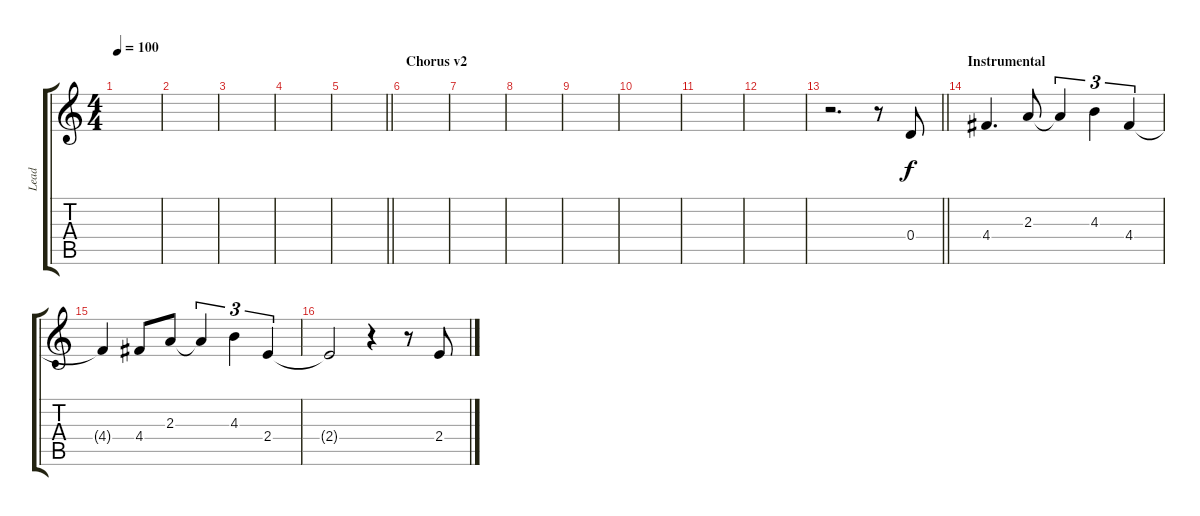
\track ("Lead" "Lead") {instrument distortionguitar}
\staff {score tabs}
\tuning (E4 B3 G3 D3 A2 E2) {hide}
\ts (4 4)
\tempo 100
\clef g2
\ks c
|
|
|
|
\barLineRight lightlight
|
\section ("" "Chorus v2")
|
|
|
|
|
|
|
\barLineRight lightlight
r.2{d} r.8 0.4.8 |
\section ("" "Instrumental")
4.4.4{d} 2.3.8 2.3{t}.4{tu (3 2)} 4.3.4{tu (3 2)} 4.4.4{tu (3 2)} |
4.4{t}.4 4.4.8 2.3.8 2.3{t}.4{tu (3 2)} 4.3.4{tu (3 2)} 2.4.4{tu (3 2)} |
2.4{t}.2 r.4 r.8 2.4.8
